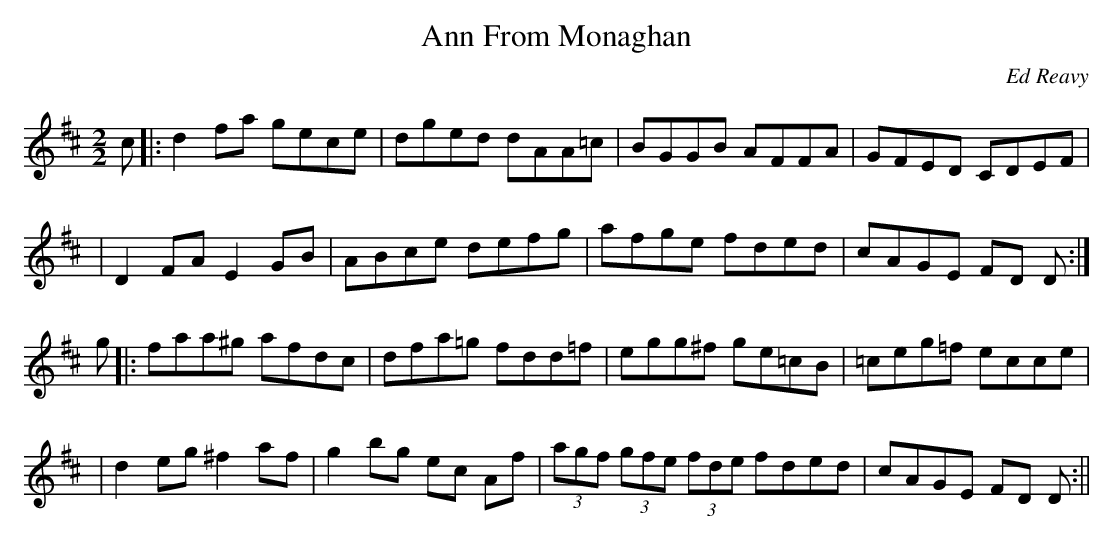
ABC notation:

X:1
T:Ann From Monaghan
C:Ed Reavy
M:2/2
L:1/8
K:D
c \
|: d2 fa gece | dged dAA=c | BGGB AFFA | GFED CDEF |
| D2 FA E2 GB | ABce defg | afge fded | cAGE FD D :|
g \
|: faa^g afdc | dfa=g fdd=f | egg^f ge=cB | =ceg=f ecce |
| d2 eg ^f2af | g2 bg ec Af | (3agf (3gfe (3fde fded | cAGE FD D :||
